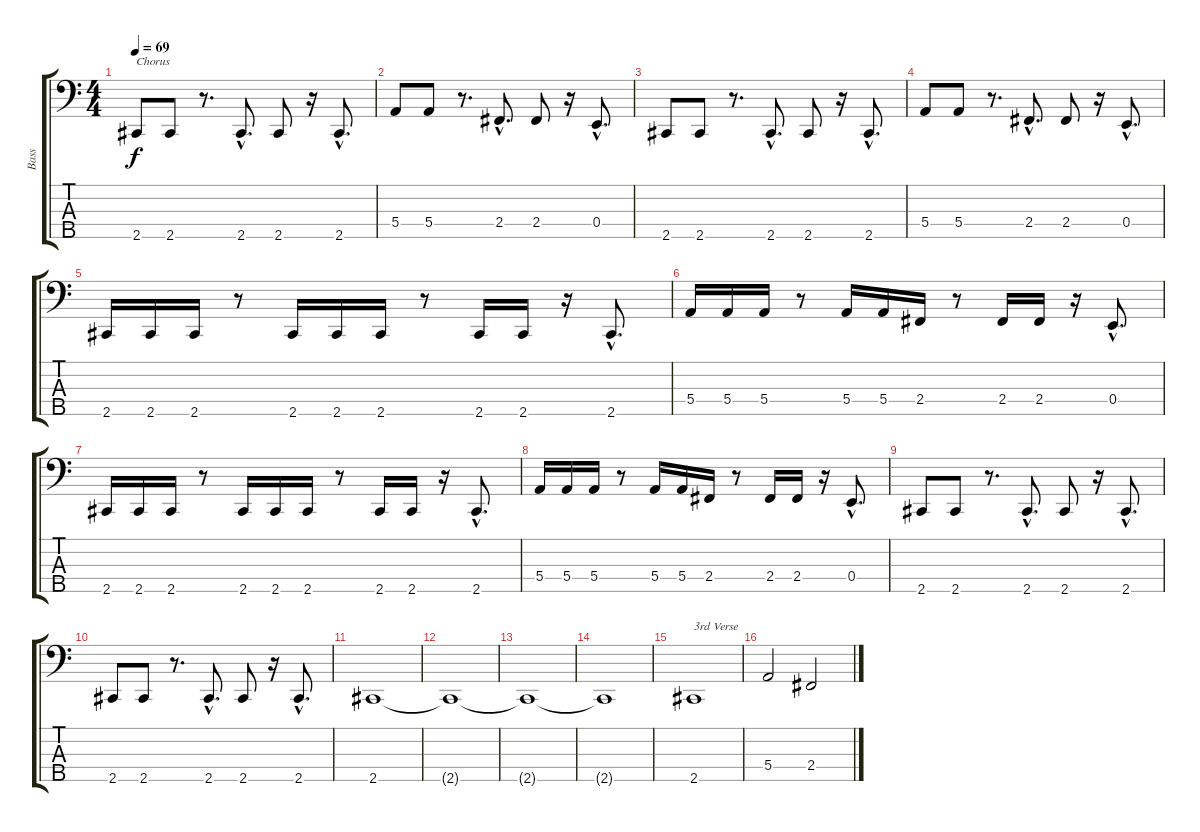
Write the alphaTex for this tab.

\track ("Bass" "Bass") {instrument electricbassfinger}
\staff {score tabs}
\tuning (G2 D2 A1 E1 B0) {hide}
\ts (4 4)
\tempo 69
\clef f4
\ks c
2.5.8{txt "Chorus" dy f} 2.5.8 r.8{d} 2.5{hac}.8{d} 2.5.8 r.16 2.5{hac}.8{d} |
5.4.8 5.4.8 r.8{d} 2.4{hac}.8{d} 2.4.8 r.16 0.4{hac}.8{d} |
2.5.8 2.5.8 r.8{d} 2.5{hac}.8{d} 2.5.8 r.16 2.5{hac}.8{d} |
5.4.8 5.4.8 r.8{d} 2.4{hac}.8{d} 2.4.8 r.16 0.4{hac}.8{d} |
2.5.16 2.5.16 2.5.16 r.8 2.5.16 2.5.16 2.5.16 r.8 2.5.16 2.5.16 r.16 2.5{hac}.8{d} |
5.4.16 5.4.16 5.4.16 r.8 5.4.16 5.4.16 2.4.16 r.8 2.4.16 2.4.16 r.16 0.4{hac}.8{d} |
2.5.16 2.5.16 2.5.16 r.8 2.5.16 2.5.16 2.5.16 r.8 2.5.16 2.5.16 r.16 2.5{hac}.8{d} |
5.4.16 5.4.16 5.4.16 r.8 5.4.16 5.4.16 2.4.16 r.8 2.4.16 2.4.16 r.16 0.4{hac}.8{d} |
2.5.8 2.5.8 r.8{d} 2.5{hac}.8{d} 2.5.8 r.16 2.5{hac}.8{d} |
2.5.8 2.5.8 r.8{d} 2.5{hac}.8{d} 2.5.8 r.16 2.5{hac}.8{d} |
2.5.1 |
2.5{t}.1 |
2.5{t}.1 |
2.5{t}.1 |
2.5.1{txt "3rd Verse"} |
5.4.2 2.4.2
